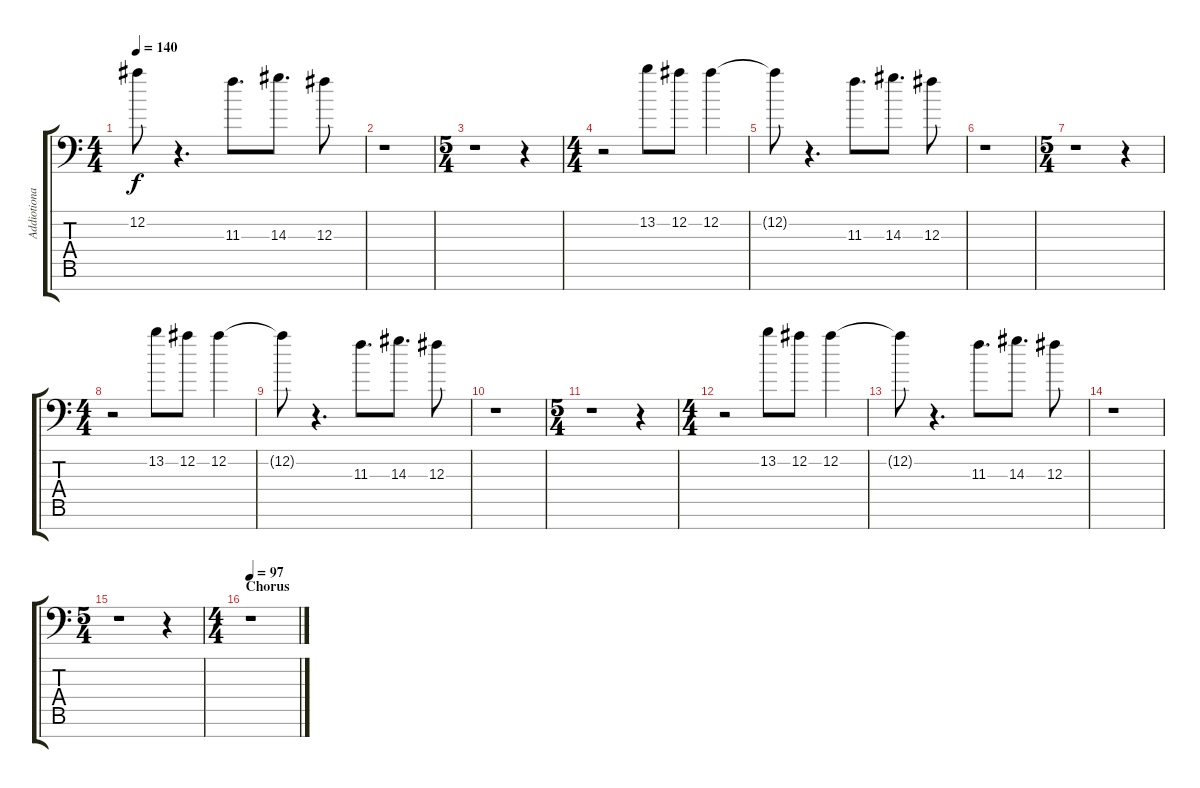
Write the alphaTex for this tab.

\track ("Addiotional Guitar Right" "Addiotiona") {instrument distortionguitar}
\staff {score tabs}
\tuning (Eb4 Bb3 Gb3 Db3 Ab2 Eb2 Bb1) {hide}
\ts (4 4)
\tempo 140
\clef f4
\ks c
12.2{t}.8{dy f} r.4{d} 11.3.8{d} 14.3.8{d} 12.3.8 |
r.1 |
\ts (5 4)
r.1 r.4 |
\ts (4 4)
r.2 13.2.8 12.2.8 12.2.4 |
12.2{t}.8 r.4{d} 11.3.8{d} 14.3.8{d} 12.3.8 |
r.1 |
\ts (5 4)
r.1 r.4 |
\ts (4 4)
r.2 13.2.8 12.2.8 12.2.4 |
12.2{t}.8 r.4{d} 11.3.8{d} 14.3.8{d} 12.3.8 |
r.1 |
\ts (5 4)
r.1 r.4 |
\ts (4 4)
r.2 13.2.8 12.2.8 12.2.4 |
12.2{t}.8 r.4{d} 11.3.8{d} 14.3.8{d} 12.3.8 |
r.1 |
\ts (5 4)
r.1 r.4 |
\ts (4 4)
\section ("" "Chorus")
\tempo 97
r.1
